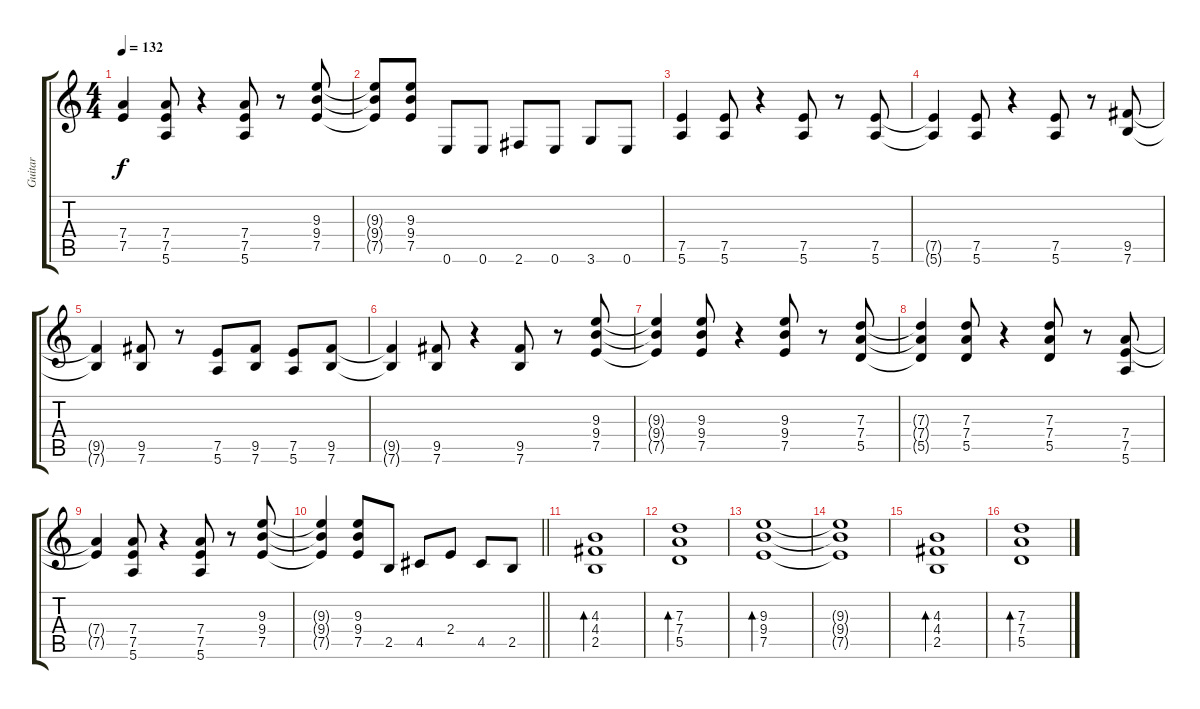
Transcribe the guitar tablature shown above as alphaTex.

\track ("Guitar" "Guitar") {instrument distortionguitar}
\staff {score tabs}
\tuning (E4 B3 G3 D3 A2 E2) {hide}
\ts (4 4)
\tempo 132
\clef g2
\ks c
(7.4{t} 7.5{t}).4{dy f} (7.4 7.5 5.6).8 r.4 (7.4 7.5 5.6).8 r.8 (9.3 9.4 7.5).8 |
(9.3{t} 9.4{t} 7.5{t}).8 (9.3 9.4 7.5).8 0.6.8 0.6.8 2.6.8 0.6.8 3.6.8 0.6.8 |
(7.5 5.6).4 (7.5 5.6).8 r.4 (7.5 5.6).8 r.8 (7.5 5.6).8 |
(7.5{t} 5.6{t}).4 (7.5 5.6).8 r.4 (7.5 5.6).8 r.8 (9.5 7.6).8 |
(9.5{t} 7.6{t}).4 (9.5 7.6).8 r.8 (7.5 5.6).8 (9.5 7.6).8 (7.5 5.6).8 (9.5 7.6).8 |
(9.5{t} 7.6{t}).4 (9.5 7.6).8 r.4 (9.5 7.6).8 r.8 (9.3 9.4 7.5).8 |
(9.3{t} 9.4{t} 7.5{t}).4 (9.3 9.4 7.5).8 r.4 (9.3 9.4 7.5).8 r.8 (7.3 7.4 5.5).8 |
(7.3{t} 7.4{t} 5.5{t}).4 (7.3 7.4 5.5).8 r.4 (7.3 7.4 5.5).8 r.8 (7.4 7.5 5.6).8 |
(7.4{t} 7.5{t}).4 (7.4 7.5 5.6).8 r.4 (7.4 7.5 5.6).8 r.8 (9.3 9.4 7.5).8 |
\barLineRight lightlight
(9.3{t} 9.4{t} 7.5{t}).4 (9.3 9.4 7.5).8 2.5.8 4.5.8 2.4.8 4.5.8 2.5.8 |
\section ("" "")
(4.3 4.4 2.5).1{bd 240} |
(7.3 7.4 5.5).1{bd 240} |
(9.3 9.4 7.5).1{bd 240} |
(9.3{t} 9.4{t} 7.5{t}).1 |
(4.3 4.4 2.5).1{bd 240} |
(7.3 7.4 5.5).1{bd 240}
